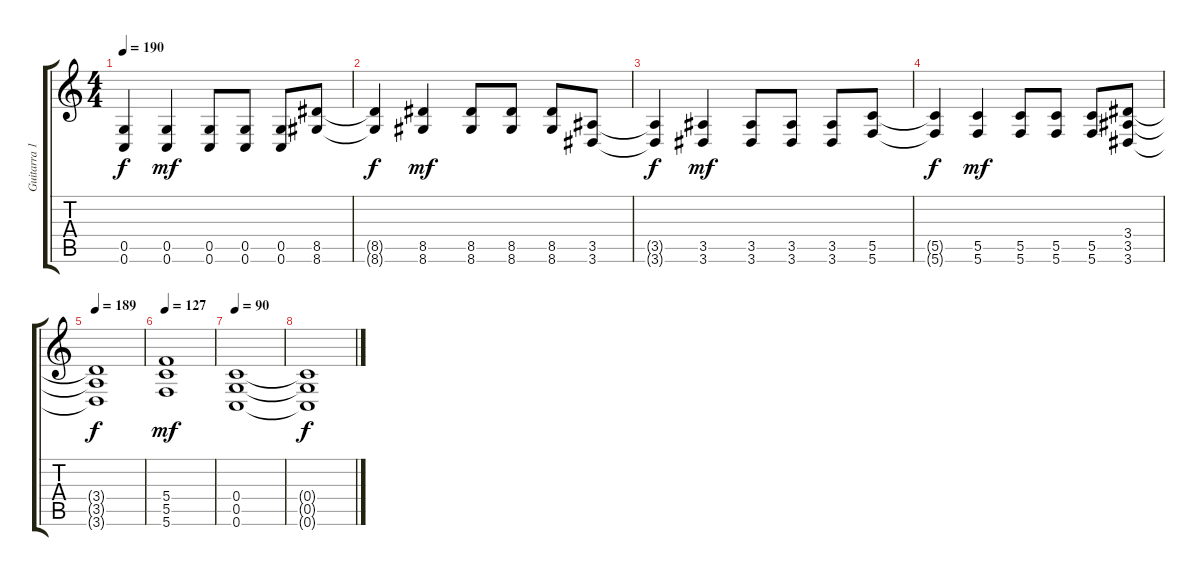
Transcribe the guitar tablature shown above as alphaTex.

\track ("Guitarra 1" "Guitarra 1") {instrument distortionguitar}
\staff {score tabs}
\tuning (D4 A3 F3 C3 G2 C2) {hide}
\ts (4 4)
\tempo 190
\clef g2
\ks c
(0.5{t} 0.6{t}).4{dy f} (0.5 0.6).4{dy mf} (0.5 0.6).8 (0.5 0.6).8 (0.5 0.6).8 (8.5 8.6).8 |
(8.5{t} 8.6{t}).4{dy f} (8.5 8.6).4{dy mf} (8.5 8.6).8 (8.5 8.6).8 (8.5 8.6).8 (3.5 3.6).8 |
(3.5{t} 3.6{t}).4{dy f} (3.5 3.6).4{dy mf} (3.5 3.6).8 (3.5 3.6).8 (3.5 3.6).8 (5.5 5.6).8 |
(5.5{t} 5.6{t}).4{dy f} (5.5 5.6).4{dy mf} (5.5 5.6).8 (5.5 5.6).8 (5.5 5.6).8 (3.4 3.5 3.6).8 |
\tempo 189
(3.4{t} 3.5{t} 3.6{t}).1{dy f} |
\tempo 127
(5.4 5.5 5.6).1{dy mf} |
\tempo 90
(0.4 0.5 0.6).1 |
(0.4{t} 0.5{t} 0.6{t}).1{dy f}
